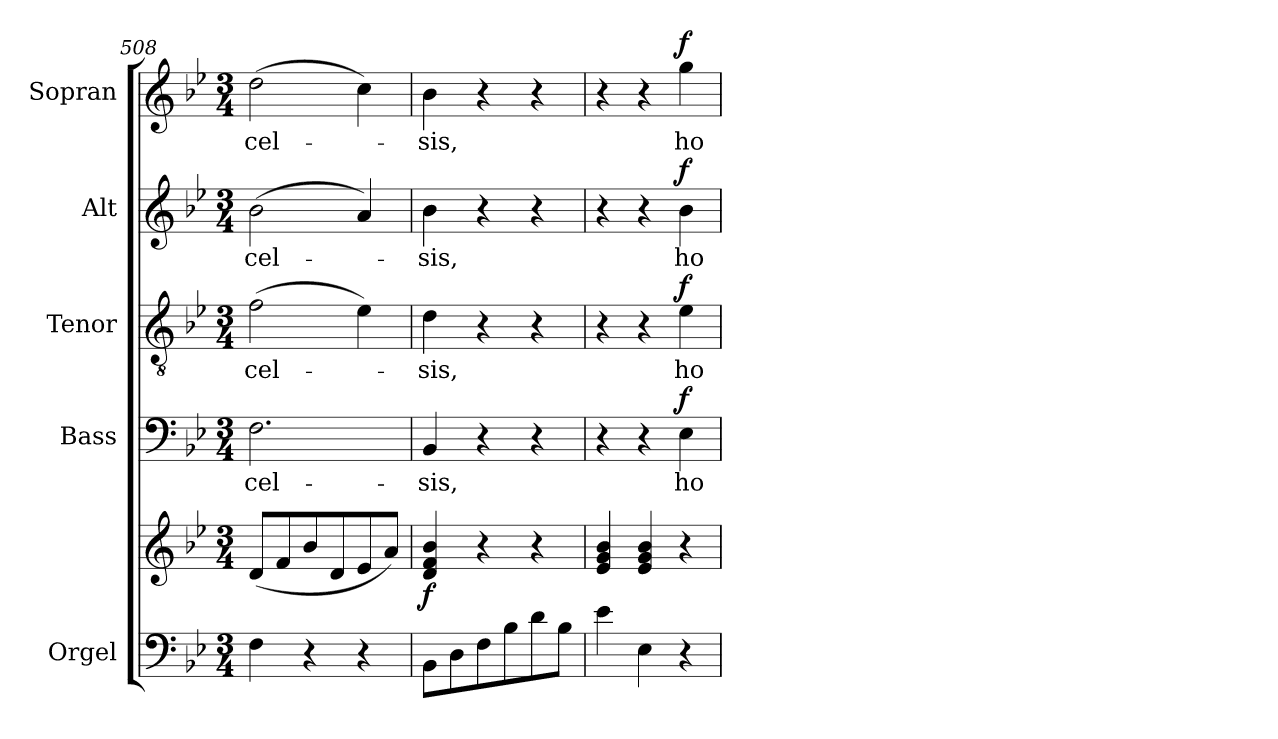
**kern	**kern	**dynam	**kern	**text	**dynam	**kern	**text	**dynam	**kern	**text	**dynam	**kern	**text	**dynam
*part5	*part5	*part5	*part4	*part4	*part4	*part3	*part3	*part3	*part2	*part2	*part2	*part1	*part1	*part1
*staff6	*staff5	*staff5/6	*staff4	*staff4	*staff4	*staff3	*staff3	*staff3	*staff2	*staff2	*staff2	*staff1	*staff1	*staff1
*I"Orgel	*	*	*I"Bass	*	*	*I"Tenor	*	*	*I"Alt	*	*	*I"Sopran	*	*
*I'Org.	*	*	*I'B.	*	*	*I'T.	*	*	*I'A.	*	*	*I'S.	*	*
!!LO:PB:g=z
*clefF4	*clefG2	*	*clefF4	*	*	*clefGv2	*	*	*clefG2	*	*	*clefG2	*	*
*k[b-e-]	*k[b-e-]	*	*k[b-e-]	*	*	*k[b-e-]	*	*	*k[b-e-]	*	*	*k[b-e-]	*	*
*B-:	*B-:	*	*B-:	*	*	*B-:	*	*	*B-:	*	*	*B-:	*	*
*M3/4	*M3/4	*	*M3/4	*	*	*M3/4	*	*	*M3/4	*	*	*M3/4	*	*
=508	=508	=508	=508	=508	=508	=508	=508	=508	=508	=508	=508	=508	=508	=508
!	!	!	!	!LO:LY:b	!	!	!LO:LY:b	!	!	!LO:LY:b	!	!	!LO:LY:b	!
4F\	(<8d/L	.	2.F\	-cel-	.	(>2f\	-cel-	.	(>2b-\	-cel-	.	(>2dd\	-cel-	.
.	8f/	.	.	.	.	.	.	.	.	.	.	.	.	.
4r	8b-/	.	.	.	.	.	.	.	.	.	.	.	.	.
.	8d/	.	.	.	.	.	.	.	.	.	.	.	.	.
4r	8e-/	.	.	.	.	4e-\)	.	.	4a/)	.	.	4cc\)	.	.
.	8a/J)	.	.	.	.	.	.	.	.	.	.	.	.	.
=509	=509	=509	=509	=509	=509	=509	=509	=509	=509	=509	=509	=509	=509	=509
!	!	!LO:DY:b	!	!LO:LY:b	!	!	!LO:LY:b	!	!	!LO:LY:b	!	!	!LO:LY:b	!
8BB-\L	4d/ 4f/ 4b-/	f	4BB-/	-sis,	.	4d\	-sis,	.	4b-\	-sis,	.	4b-\	-sis,	.
8D\	.	.	.	.	.	.	.	.	.	.	.	.	.	.
8F\	4r	.	4r	.	.	4r	.	.	4r	.	.	4r	.	.
8B-\	.	.	.	.	.	.	.	.	.	.	.	.	.	.
8d\	4r	.	4r	.	.	4r	.	.	4r	.	.	4r	.	.
8B-\J	.	.	.	.	.	.	.	.	.	.	.	.	.	.
=510	=510	=510	=510	=510	=510	=510	=510	=510	=510	=510	=510	=510	=510	=510
4e-\	4e-/ 4g/ 4b-/	.	4r	.	.	4r	.	.	4r	.	.	4r	.	.
4E-\	4e-/ 4g/ 4b-/	.	4r	.	.	4r	.	.	4r	.	.	4r	.	.
!	!	!	!	!LO:LY:b	!LO:DY:a	!	!LO:LY:b	!LO:DY:a	!	!LO:LY:b	!LO:DY:a	!	!LO:LY:b	!LO:DY:a
4r	4r	.	4E-\	ho-	f	4e-\	ho-	f	4b-\	ho-	f	4gg\	ho-	f
=	=	=	=	=	=	=	=	=	=	=	=	=	=	=
*-	*-	*-	*-	*-	*-	*-	*-	*-	*-	*-	*-	*-	*-	*-
